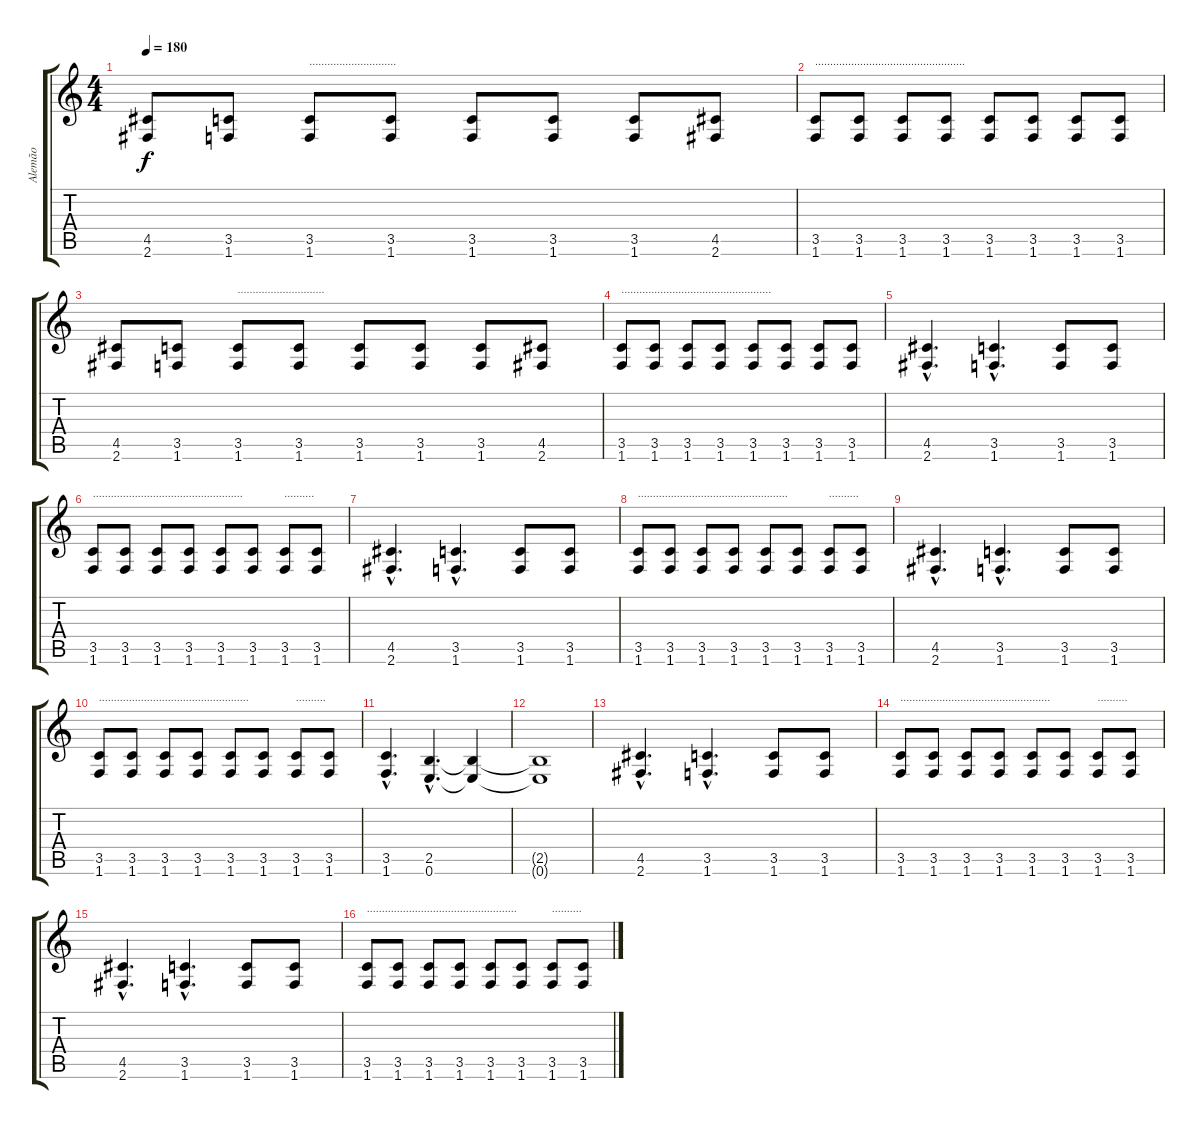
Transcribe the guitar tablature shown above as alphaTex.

\track ("Alemão" "Alemão") {instrument distortionguitar}
\staff {score tabs}
\tuning (E4 B3 G3 D3 A2 E2) {hide}
\ts (4 4)
\tempo 180
\clef g2
\ks c
(4.5 2.6).8{dy f} (3.5 1.6).8 (3.5 1.6).8{txt "............................."} (3.5 1.6).8 (3.5 1.6).8 (3.5 1.6).8 (3.5 1.6).8 (4.5 2.6).8 |
(3.5 1.6).8{txt ".................................................."} (3.5 1.6).8 (3.5 1.6).8 (3.5 1.6).8 (3.5 1.6).8 (3.5 1.6).8 (3.5 1.6).8 (3.5 1.6).8 |
(4.5 2.6).8 (3.5 1.6).8 (3.5 1.6).8{txt "............................."} (3.5 1.6).8 (3.5 1.6).8 (3.5 1.6).8 (3.5 1.6).8 (4.5 2.6).8 |
(3.5 1.6).8{txt ".................................................."} (3.5 1.6).8 (3.5 1.6).8 (3.5 1.6).8 (3.5 1.6).8 (3.5 1.6).8 (3.5 1.6).8 (3.5 1.6).8 |
(4.5{hac} 2.6{hac}).4{d} (3.5{hac} 1.6{hac}).4{d} (3.5 1.6).8 (3.5 1.6).8 |
(3.5 1.6).8{txt ".................................................."} (3.5 1.6).8 (3.5 1.6).8 (3.5 1.6).8 (3.5 1.6).8 (3.5 1.6).8 (3.5 1.6).8{txt ".........."} (3.5 1.6).8 |
(4.5{hac} 2.6{hac}).4{d} (3.5{hac} 1.6{hac}).4{d} (3.5 1.6).8 (3.5 1.6).8 |
(3.5 1.6).8{txt ".................................................."} (3.5 1.6).8 (3.5 1.6).8 (3.5 1.6).8 (3.5 1.6).8 (3.5 1.6).8 (3.5 1.6).8{txt ".........."} (3.5 1.6).8 |
(4.5{hac} 2.6{hac}).4{d} (3.5{hac} 1.6{hac}).4{d} (3.5 1.6).8 (3.5 1.6).8 |
(3.5 1.6).8{txt ".................................................."} (3.5 1.6).8 (3.5 1.6).8 (3.5 1.6).8 (3.5 1.6).8 (3.5 1.6).8 (3.5 1.6).8{txt ".........."} (3.5 1.6).8 |
(3.5{hac} 1.6{hac}).4{d} (2.5{hac} 0.6{hac}).4{d} (2.5{t} 0.6{t}).4 |
(2.5{t} 0.6{t}).1 |
(4.5{hac} 2.6{hac}).4{d} (3.5{hac} 1.6{hac}).4{d} (3.5 1.6).8 (3.5 1.6).8 |
(3.5 1.6).8{txt ".................................................."} (3.5 1.6).8 (3.5 1.6).8 (3.5 1.6).8 (3.5 1.6).8 (3.5 1.6).8 (3.5 1.6).8{txt ".........."} (3.5 1.6).8 |
(4.5{hac} 2.6{hac}).4{d} (3.5{hac} 1.6{hac}).4{d} (3.5 1.6).8 (3.5 1.6).8 |
(3.5 1.6).8{txt ".................................................."} (3.5 1.6).8 (3.5 1.6).8 (3.5 1.6).8 (3.5 1.6).8 (3.5 1.6).8 (3.5 1.6).8{txt ".........."} (3.5 1.6).8
